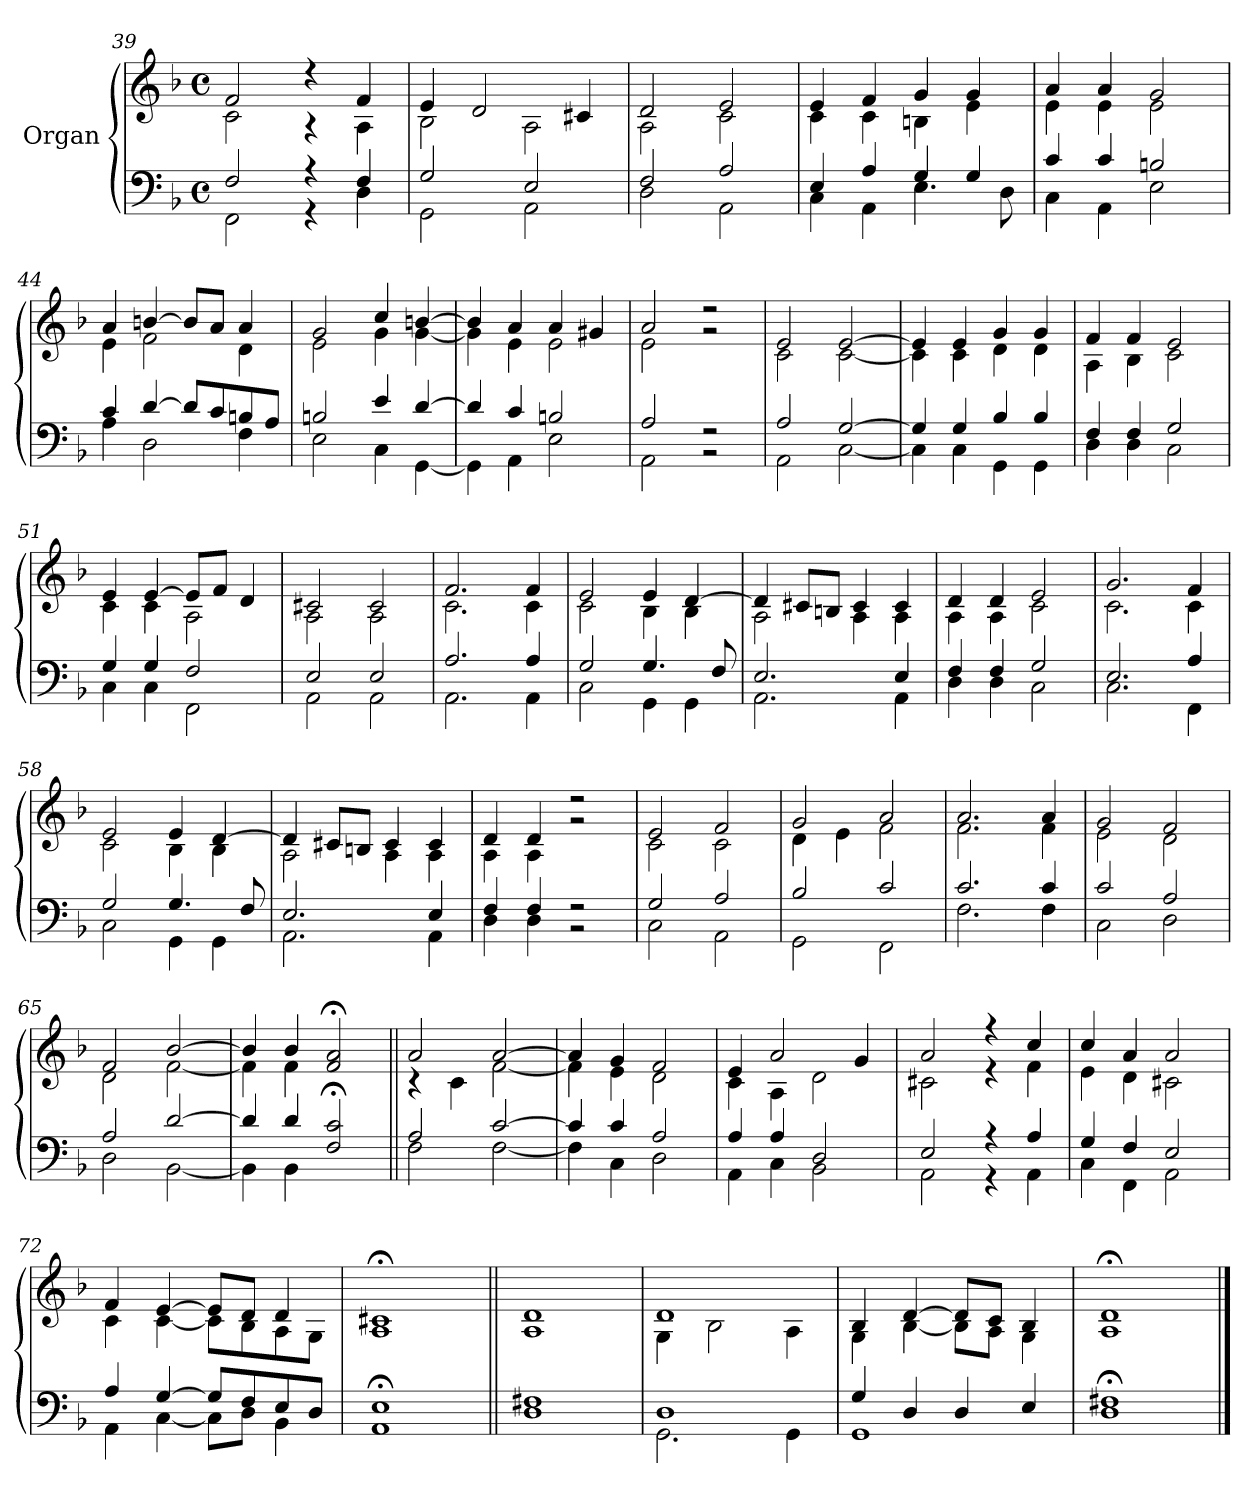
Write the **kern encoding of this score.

**kern	**kern
*part1	*part1
*staff2	*staff1
*I"Organ	*
*clefF4	*clefG2
*k[b-]	*k[b-]
*F:	*F:
*M4/4	*M4/4
*met(c)	*met(c)
=39	=39
*^	*^
2F/	2FF\	2f/	2c\
4rA	4rGG	4rdd	4rA
4F/	4D\	4f/	4A\
=40	=40	=40	=40
2G/	2GG\	4e/	2B-\
.	.	2d/	.
2E/	2AA\	.	2A\
.	.	4c#X/	.
=41	=41	=41	=41
2F/	2D\	2d/	2A\
2A/	2AA\	2e/	2c\
!!LO:LB:g=z	!!
=42	=42	=42	=42
4E/	4C\	4e/	4c\
4A/	4AA\	4f/	4c\
4G/	4.E\	4g/	4Bn\
4G/	.	4g/	4e\
.	8D\	.	.
=43	=43	=43	=43
4c/	4C\	4a/	4e\
4c/	4AA\	4a/	4e\
2Bn/	2E\	2g/	2e\
=44	=44	=44	=44
4c/	4A\	4a/	4e\
[4d/	2D\	[4bn/	2f\
8d/L]	.	8b/L]	.
8c/	.	8a/J	.
8Bn/	4F\	4a/	4d\
8A/J	.	.	.
=45	=45	=45	=45
2Bn/	2E\	2g/	2e\
4e/	4C\	4cc/	4g\
[4d/	[4GG\	[4bn/	[4g\
=46	=46	=46	=46
4d/]	4GG\]	4b/]	4g\]
4c/	4AA\	4a/	4e\
2Bn/	2E\	4a/	2e\
.	.	4g#X/	.
=47	=47	=47	=47
2A/	2AA\	2a/	2e\
2rF	2rBB	2rdd	2rg
!!LO:LB:g=z	!!
=48	=48	=48	=48
2A/	2AA\	2e/	2c\
[2G/	[2C\	[2e/	[2c\
=49	=49	=49	=49
4G/]	4C\]	4e/]	4c\]
4G/	4C\	4e/	4c\
4B-/	4GG\	4g/	4d\
4B-/	4GG\	4g/	4d\
=50	=50	=50	=50
4F/	4D\	4f/	4A\
4F/	4D\	4f/	4B-\
2G/	2C\	2e/	2c\
=51	=51	=51	=51
4G/	4C\	4e/	4c\
4G/	4C\	[4e/	4c\
2F/	2FF\	8e/L]	2A\
.	.	8f/J	.
.	.	4d/	.
=52	=52	=52	=52
2E/	2AA\	2c#X/	2A\
2E/	2AA\	2c#/	2A\
=53	=53	=53	=53
2.A/	2.AA\	2.f/	2.c\
4A/	4AA\	4f/	4c\
=54	=54	=54	=54
2G/	2C\	2e/	2c\
4.G/	4GG\	4e/	4B-\
.	4GG\	[4d/	4B-\
8F/	.	.	.
!!LO:LB:g=z	!!
=55	=55	=55	=55
2.E/	2.AA\	4d/]	2A\
.	.	8c#X/L	.
.	.	8Bn/J	.
.	.	4c#/	4A\
4E/	4AA\	4c#/	4A\
=56	=56	=56	=56
4F/	4D\	4d/	4A\
4F/	4D\	4d/	4A\
2G/	2C\	2e/	2c\
=57	=57	=57	=57
2.E/	2.C\	2.g/	2.c\
4A/	4FF\	4f/	4c\
=58	=58	=58	=58
2G/	2C\	2e/	2c\
4.G/	4GG\	4e/	4B-\
.	4GG\	[4d/	4B-\
8F/	.	.	.
=59	=59	=59	=59
2.E/	2.AA\	4d/]	2A\
.	.	8c#X/L	.
.	.	8Bn/J	.
.	.	4c#/	4A\
4E/	4AA\	4c#/	4A\
=60	=60	=60	=60
4F/	4D\	4d/	4A\
4F/	4D\	4d/	4A\
2rF	2rBB	2rdd	2rg
=61	=61	=61	=61
2G/	2C\	2e/	2c\
2A/	2AA\	2f/	2c\
!!LO:LB:g=z	!!
=62	=62	=62	=62
2B-/	2GG\	2g/	4d\
.	.	.	4e\
2c/	2FF\	2a/	2f\
=63	=63	=63	=63
2.c/	2.F\	2.a/	2.f\
4c/	4F\	4a/	4f\
=64	=64	=64	=64
2c/	2C\	2g/	2e\
2A/	2D\	2f/	2d\
=65	=65	=65	=65
2A/	2D\	2f/	2d\
[2d/	[2BB-\	[2b-/	[2f\
=66	=66	=66	=66
4d/]	4BB-\]	4b-/]	4f\]
4d/	4BB-\	4b-/	4f\
2F/; 2c/;	2ryy	2f/;< 2a/;<	2ryy
=67||	=67||	=67||	=67||
2A/	2F\	2a/	4rc
.	.	.	4c\
[2c/	[2F\	[2a/	[2f\
=68	=68	=68	=68
4c/]	4F\]	4a/]	4f\]
4c/	4C\	4g/	4e\
2A/	2D\	2f/	2d\
=69	=69	=69	=69
4A/	4AA\	4e/	4c\
4A/	4C\	2a/	4A\
2D/	2BB-\	.	2d\
.	.	4g/	.
!!LO:LB:g=z	!!
=70	=70	=70	=70
2E/	2AA\	2a/	2c#X\
4rA	4rGG	4rff	4re
4A/	4AA\	4cc/	4f\
=71	=71	=71	=71
4G/	4C\	4cc/	4e\
4F/	4FF\	4a/	4d\
2E/	2AA\	2a/	2c#X\
=72	=72	=72	=72
4A/	4AA\	4f/	4c\
[4G/	[4C\	[4e/	[4c\
8G/L]	8C\L]	8e/L]	8c\L]
8F/	8D\J	8d/J	8B-\
8E/	4BB-\	4d/	8A\
8D/J	.	.	8G\J
*v	*v	*	*
*	*v	*v
=73	=73
1AA; 1E;	1A;< 1c#X;<
=74||	=74||
*^	*
1F#X	1D	1A 1d
=75	=75	=75
*	*	*^
1D	2.GG\	1d	4G\
.	.	.	2B-\
.	4GG\	.	4A\
=76	=76	=76	=76
4G/	1GG	4B-/	4G\
4D/	.	[4d/	[4B-\
4D/	.	8d/L]	8B-\L]
.	.	8c/J	8A\J
4E/	.	4B-/	4G\
*v	*v	*	*
*	*v	*v
=77	=77
1D; 1F#X;	1A;< 1d;<
==	==
*-	*-
